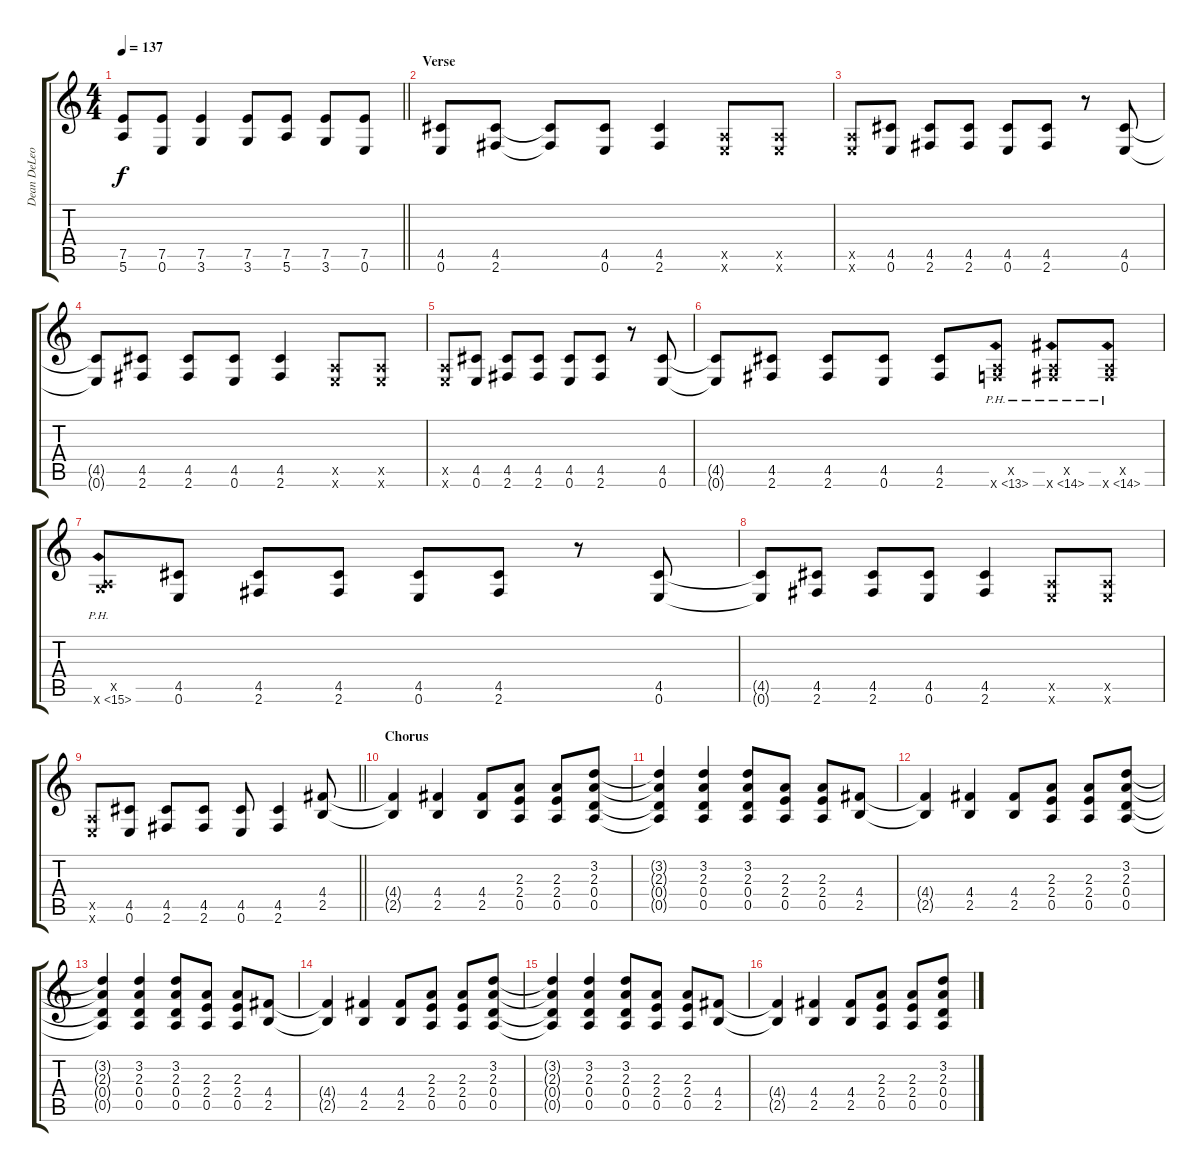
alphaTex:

\track ("Dean DeLeo" "Dean DeLeo") {instrument distortionguitar}
\staff {score tabs}
\tuning (E4 B3 G3 D3 A2 E2) {hide}
\ts (4 4)
\tempo 137
\clef g2
\barLineRight lightlight
\ks c
(7.5{t} 5.6{t}).8{dy f} (7.5 0.6).8 (7.5 3.6).4 (7.5 3.6).8 (7.5 5.6).8 (7.5 3.6).8 (7.5 0.6).8 |
\section ("" "Verse")
(4.5 0.6).8 (4.5 2.6).8 (4.5{t} 2.6{t}).8 (4.5 0.6).8 (4.5 2.6).4 (0.5{x} 0.6{x}).8 (0.5{x} 0.6{x}).8 |
(0.5{x} 0.6{x}).8 (4.5 0.6).8 (4.5 2.6).8 (4.5 2.6).8 (4.5 0.6).8 (4.5 2.6).8 r.8 (4.5 0.6).8 |
(4.5{t} 0.6{t}).8 (4.5 2.6).8 (4.5 2.6).8 (4.5 0.6).8 (4.5 2.6).4 (0.5{x} 0.6{x}).8 (0.5{x} 0.6{x}).8 |
(0.5{x} 0.6{x}).8 (4.5 0.6).8 (4.5 2.6).8 (4.5 2.6).8 (4.5 0.6).8 (4.5 2.6).8 r.8 (4.5 0.6).8 |
(4.5{t} 0.6{t}).8 (4.5 2.6).8 (4.5 2.6).8 (4.5 0.6).8 (4.5 2.6).8 (0.5{x} 1.6{ph 12 x}).8 (0.5{x} 2.6{ph 12 x}).8 (0.5{x} 2.6{ph 12 x}).8 |
(0.5{x} 3.6{ph 12 x}).8 (4.5 0.6).8 (4.5 2.6).8 (4.5 2.6).8 (4.5 0.6).8 (4.5 2.6).8 r.8 (4.5 0.6).8 |
(4.5{t} 0.6{t}).8 (4.5 2.6).8 (4.5 2.6).8 (4.5 0.6).8 (4.5 2.6).4 (0.5{x} 0.6{x}).8 (0.5{x} 0.6{x}).8 |
\barLineRight lightlight
(0.5{x} 0.6{x}).8 (4.5 0.6).8 (4.5 2.6).8 (4.5 2.6).8 (4.5 0.6).8 (4.5 2.6).4 (4.4 2.5).8 |
\section ("" "Chorus")
(4.4{t} 2.5{t}).4 (4.4 2.5).4 (4.4 2.5).8 (2.3 2.4 0.5).8 (2.3 2.4 0.5).8 (3.2 2.3 0.4 0.5).8 |
(3.2{t} 2.3{t} 0.4{t} 0.5{t}).4 (3.2 2.3 0.4 0.5).4 (3.2 2.3 0.4 0.5).8 (2.3 2.4 0.5).8 (2.3 2.4 0.5).8 (4.4 2.5).8 |
(4.4{t} 2.5{t}).4 (4.4 2.5).4 (4.4 2.5).8 (2.3 2.4 0.5).8 (2.3 2.4 0.5).8 (3.2 2.3 0.4 0.5).8 |
(3.2{t} 2.3{t} 0.4{t} 0.5{t}).4 (3.2 2.3 0.4 0.5).4 (3.2 2.3 0.4 0.5).8 (2.3 2.4 0.5).8 (2.3 2.4 0.5).8 (4.4 2.5).8 |
(4.4{t} 2.5{t}).4 (4.4 2.5).4 (4.4 2.5).8 (2.3 2.4 0.5).8 (2.3 2.4 0.5).8 (3.2 2.3 0.4 0.5).8 |
(3.2{t} 2.3{t} 0.4{t} 0.5{t}).4 (3.2 2.3 0.4 0.5).4 (3.2 2.3 0.4 0.5).8 (2.3 2.4 0.5).8 (2.3 2.4 0.5).8 (4.4 2.5).8 |
(4.4{t} 2.5{t}).4 (4.4 2.5).4 (4.4 2.5).8 (2.3 2.4 0.5).8 (2.3 2.4 0.5).8 (3.2 2.3 0.4 0.5).8
